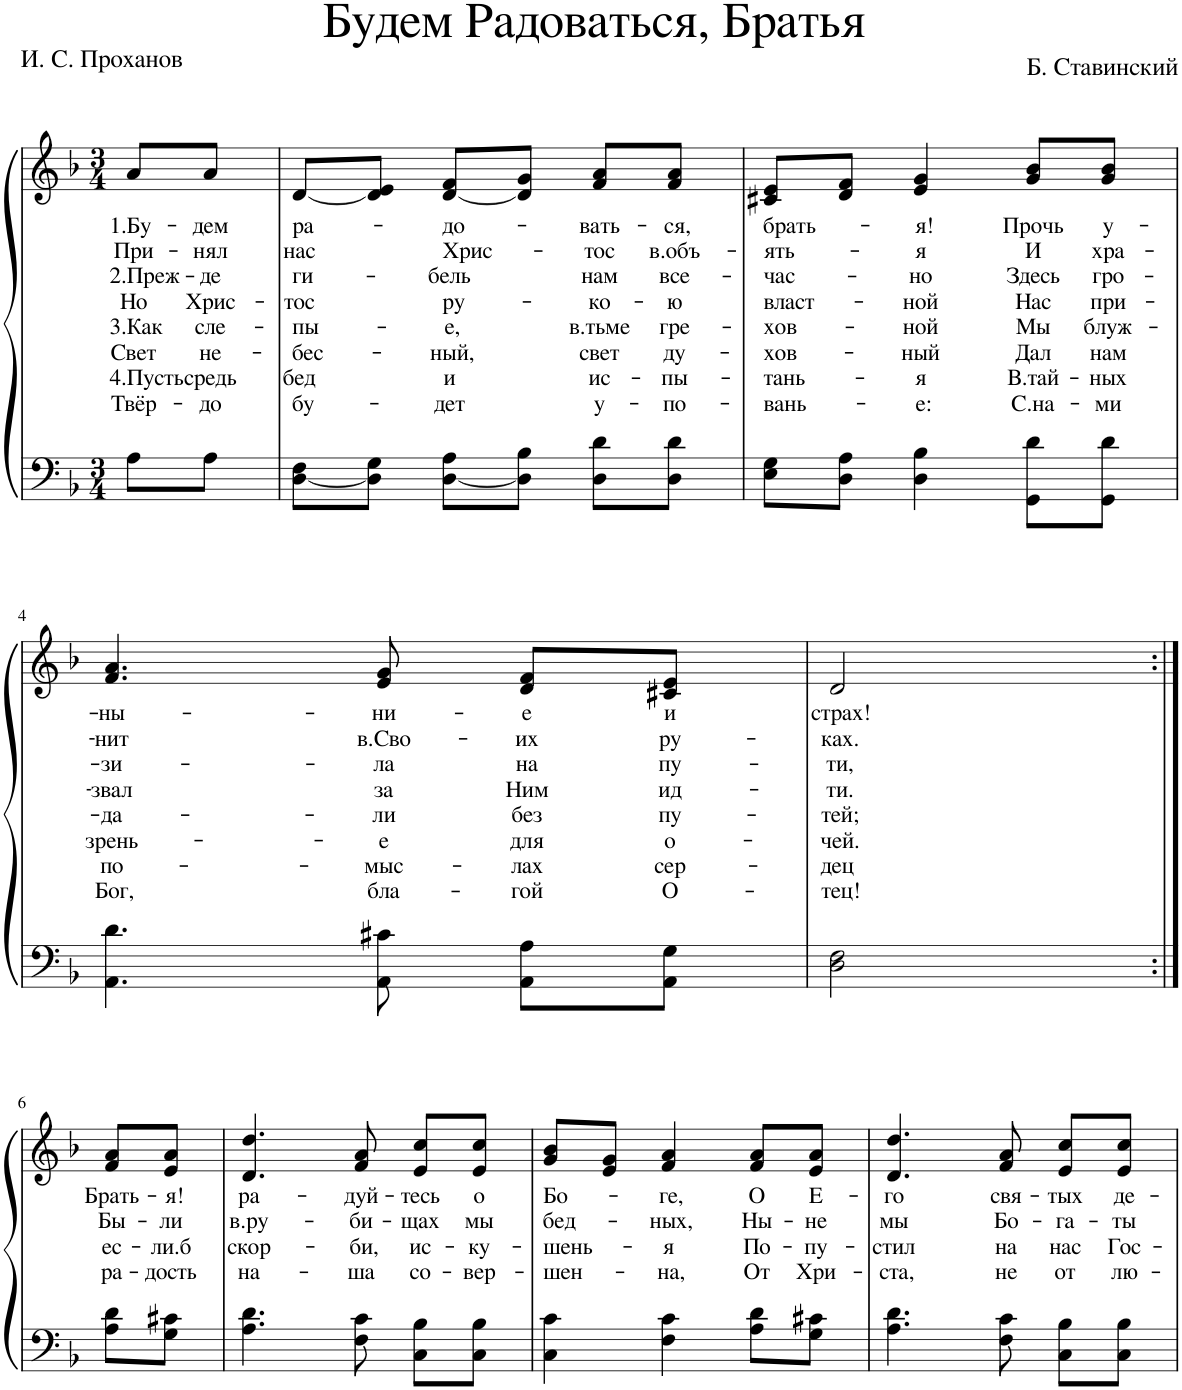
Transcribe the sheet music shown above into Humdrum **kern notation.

**kern	**kern	**text	**text	**text	**text	**text	**text	**text	**text
*part1	*part1	*part1	*part1	*part1	*part1	*part1	*part1	*part1	*part1
*staff2	*staff1	*staff1	*staff1	*staff1	*staff1	*staff1	*staff1	*staff1	*staff1
*I"Piano	*	*	*	*	*	*	*	*	*
*I'Pno.	*	*	*	*	*	*	*	*	*
*clefF4	*clefG2	*	*	*	*	*	*	*	*
*k[b-]	*k[b-]	*	*	*	*	*	*	*	*
*M3/4	*M3/4	*	*	*	*	*	*	*	*
=1	=1	=1	=1	=1	=1	=1	=1	=1	=1
!	!	!LO:LY:b	!LO:LY:b	!LO:LY:b	!LO:LY:b	!LO:LY:b	!LO:LY:b	!LO:LY:b	!LO:LY:b
8A\L	8a/L	1.Бу-	При-	2.Преж-	Но	3.Как	Свет	4.Пусть	Твёр-
!	!	!LO:LY:b	!LO:LY:b	!LO:LY:b	!LO:LY:b	!LO:LY:b	!LO:LY:b	!LO:LY:b	!LO:LY:b
8A\J	8a/J	-дем	-нял	-де	Хрис-	сле-	не-	средь	-до
=2	=2	=2	=2	=2	=2	=2	=2	=2	=2
!	!	!LO:LY:b	!LO:LY:b	!LO:LY:b	!LO:LY:b	!LO:LY:b	!LO:LY:b	!LO:LY:b	!LO:LY:b
[8D\ 8F\L	[8d/L	ра-	нас	ги-	-тос	-пы-	-бес-	бед	бу-
8D\] 8G\J	8d/] 8e/J	.	.	.	.	.	.	.	.
!	!	!LO:LY:b	!LO:LY:b	!LO:LY:b	!LO:LY:b	!LO:LY:b	!LO:LY:b	!LO:LY:b	!LO:LY:b
[8D\ 8A\L	[8d/ 8f/L	-до-	Хрис-	-бель	ру-	-е,	-ный,	и	-дет
8D\] 8B-\J	8d/] 8g/J	.	.	.	.	.	.	.	.
!	!	!LO:LY:b	!LO:LY:b	!LO:LY:b	!LO:LY:b	!LO:LY:b	!LO:LY:b	!LO:LY:b	!LO:LY:b
8D\ 8d\L	8f/ 8a/L	-вать-	-тос	нам	-ко-	в.тьме	свет	ис-	у-
!	!	!LO:LY:b	!LO:LY:b	!LO:LY:b	!LO:LY:b	!LO:LY:b	!LO:LY:b	!LO:LY:b	!LO:LY:b
8D\ 8d\J	8f/ 8a/J	-ся,	в.объ-	все-	-ю	гре-	ду-	-пы-	-по-
=3	=3	=3	=3	=3	=3	=3	=3	=3	=3
!	!	!LO:LY:b	!LO:LY:b	!LO:LY:b	!LO:LY:b	!LO:LY:b	!LO:LY:b	!LO:LY:b	!LO:LY:b
8E\ 8G\L	8c#X/ 8e/L	брать-	-ять-	-час-	власт-	-хов-	-хов-	-тань-	-вань-
8D\ 8A\J	8d/ 8f/J	.	.	.	.	.	.	.	.
!	!	!LO:LY:b	!LO:LY:b	!LO:LY:b	!LO:LY:b	!LO:LY:b	!LO:LY:b	!LO:LY:b	!LO:LY:b
4D\ 4B-\	4e/ 4g/	-я!	-я	-но	-ной	-ной	-ный	-я	-е:
!	!	!LO:LY:b	!LO:LY:b	!LO:LY:b	!LO:LY:b	!LO:LY:b	!LO:LY:b	!LO:LY:b	!LO:LY:b
8GG\ 8d\L	8g/ 8b-/L	Прочь	И	Здесь	Нас	Мы	Дал	В.тай-	С.на-
!	!	!LO:LY:b	!LO:LY:b	!LO:LY:b	!LO:LY:b	!LO:LY:b	!LO:LY:b	!LO:LY:b	!LO:LY:b
8GG\ 8d\J	8g/ 8b-/J	у-	хра-	гро-	при-	блуж-	нам	-ных	-ми
!!LO:LB:g=z
=4	=4	=4	=4	=4	=4	=4	=4	=4	=4
!	!	!LO:LY:b	!LO:LY:b	!LO:LY:b	!LO:LY:b	!LO:LY:b	!LO:LY:b	!LO:LY:b	!LO:LY:b
4.AA\ 4.d\	4.f/ 4.a/	-ны-	-нит	-зи-	-звал	-да-	зрень-	по-	Бог,
!	!	!LO:LY:b	!LO:LY:b	!LO:LY:b	!LO:LY:b	!LO:LY:b	!LO:LY:b	!LO:LY:b	!LO:LY:b
8AA\ 8c#X\	8e/ 8g/	-ни-	в.Сво-	-ла	за	-ли	-е	-мыс-	бла-
!	!	!LO:LY:b	!LO:LY:b	!LO:LY:b	!LO:LY:b	!LO:LY:b	!LO:LY:b	!LO:LY:b	!LO:LY:b
8AA\ 8A\L	8d/ 8f/L	-е	-их	на	Ним	без	для	-лах	-гой
!	!	!LO:LY:b	!LO:LY:b	!LO:LY:b	!LO:LY:b	!LO:LY:b	!LO:LY:b	!LO:LY:b	!LO:LY:b
8AA\ 8G\J	8c#X/ 8e/J	и	ру-	пу-	ид-	пу-	о-	сер-	О-
=5	=5	=5	=5	=5	=5	=5	=5	=5	=5
!	!	!LO:LY:b	!LO:LY:b	!LO:LY:b	!LO:LY:b	!LO:LY:b	!LO:LY:b	!LO:LY:b	!LO:LY:b
2D\ 2F\	2d/	страх!	-ках.	-ти,	-ти.	-тей;	-чей.	-дец	-тец!
!!LO:LB:g=z
=6:|!	=6:|!	=6:|!	=6:|!	=6:|!	=6:|!	=6:|!	=6:|!	=6:|!	=6:|!
!	!	!LO:LY:b	!LO:LY:b	!LO:LY:b	!LO:LY:b	!	!	!	!
8A\ 8d\L	8f/ 8a/L	Брать-	Бы-	ес-	ра-	.	.	.	.
!	!	!LO:LY:b	!LO:LY:b	!LO:LY:b	!LO:LY:b	!	!	!	!
8G\ 8c#X\J	8e/ 8a/J	-я!	-ли	-ли.б	-дость	.	.	.	.
=7	=7	=7	=7	=7	=7	=7	=7	=7	=7
!	!	!LO:LY:b	!LO:LY:b	!LO:LY:b	!LO:LY:b	!	!	!	!
4.A\ 4.d\	4.d/ 4.dd/	ра-	в.ру-	скор-	на-	.	.	.	.
!	!	!LO:LY:b	!LO:LY:b	!LO:LY:b	!LO:LY:b	!	!	!	!
8F\ 8c\	8f/ 8a/	-дуй-	-би-	-би,	-ша	.	.	.	.
!	!	!LO:LY:b	!LO:LY:b	!LO:LY:b	!LO:LY:b	!	!	!	!
8C\ 8B-\L	8e/ 8cc/L	-тесь	-щах	ис-	со-	.	.	.	.
!	!	!LO:LY:b	!LO:LY:b	!LO:LY:b	!LO:LY:b	!	!	!	!
8C\ 8B-\J	8e/ 8cc/J	о	мы	-ку-	-вер-	.	.	.	.
=8	=8	=8	=8	=8	=8	=8	=8	=8	=8
!	!	!LO:LY:b	!LO:LY:b	!LO:LY:b	!LO:LY:b	!	!	!	!
4C\ 4c\	8g/ 8b-/L	Бо-	бед-	-шень-	-шен-	.	.	.	.
.	8e/ 8g/J	.	.	.	.	.	.	.	.
!	!	!LO:LY:b	!LO:LY:b	!LO:LY:b	!LO:LY:b	!	!	!	!
4F\ 4c\	4f/ 4a/	-ге,	-ных,	-я	-на,	.	.	.	.
!	!	!LO:LY:b	!LO:LY:b	!LO:LY:b	!LO:LY:b	!	!	!	!
8A\ 8d\L	8f/ 8a/L	О	Ны-	По-	От	.	.	.	.
!	!	!LO:LY:b	!LO:LY:b	!LO:LY:b	!LO:LY:b	!	!	!	!
8G\ 8c#X\J	8e/ 8a/J	E-	-не	-пу-	Хри-	.	.	.	.
=9	=9	=9	=9	=9	=9	=9	=9	=9	=9
!	!	!LO:LY:b	!LO:LY:b	!LO:LY:b	!LO:LY:b	!	!	!	!
4.A\ 4.d\	4.d/ 4.dd/	-го	мы	-стил	-ста,	.	.	.	.
!	!	!LO:LY:b	!LO:LY:b	!LO:LY:b	!LO:LY:b	!	!	!	!
8F\ 8c\	8f/ 8a/	свя-	Бо-	на	не	.	.	.	.
!	!	!LO:LY:b	!LO:LY:b	!LO:LY:b	!LO:LY:b	!	!	!	!
8C\ 8B-\L	8e/ 8cc/L	-тых	-га-	нас	от	.	.	.	.
!	!	!LO:LY:b	!LO:LY:b	!LO:LY:b	!LO:LY:b	!	!	!	!
8C\ 8B-\J	8e/ 8cc/J	де-	-ты	Гос-	лю-	.	.	.	.
=	=	=	=	=	=	=	=	=	=
*-	*-	*-	*-	*-	*-	*-	*-	*-	*-
